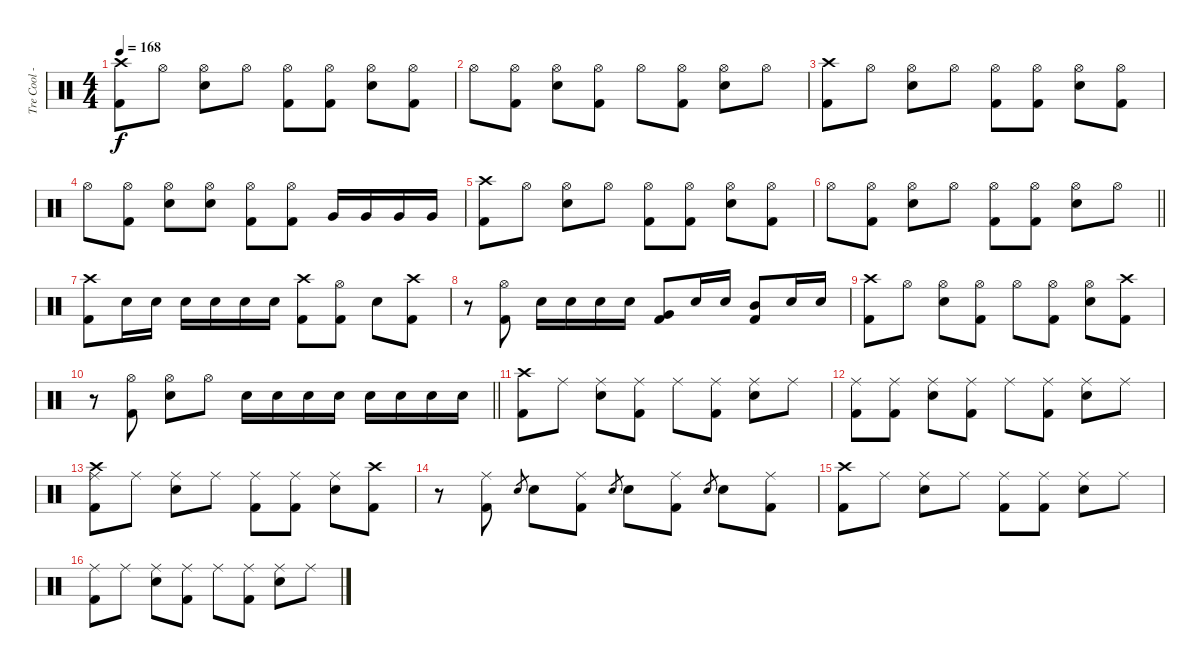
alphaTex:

\track ("Tre Cool - Percussion" "Tre Cool -") {instrument percussion}
\staff {score}
\articulation defaults
\ts (4 4)
\tempo 168
\clef neutral
\ks c
("Crash high (hit)" "Kick (hit) 2").8{dy f} "Hi-Hat (open)".8 ("Hi-Hat (open)" "Electric Snare (hit)").8 "Hi-Hat (open)".8 ("Hi-Hat (open)" "Kick (hit) 2").8 ("Hi-Hat (open)" "Kick (hit) 2").8 ("Hi-Hat (open)" "Electric Snare (hit)").8 ("Hi-Hat (open)" "Kick (hit) 2").8 |
"Hi-Hat (open)".8 ("Hi-Hat (open)" "Kick (hit) 2").8 ("Hi-Hat (open)" "Electric Snare (hit)").8 ("Hi-Hat (open)" "Kick (hit) 2").8 "Hi-Hat (open)".8 ("Hi-Hat (open)" "Kick (hit) 2").8 ("Hi-Hat (open)" "Electric Snare (hit)").8 "Hi-Hat (open)".8 |
("Crash high (hit)" "Kick (hit) 2").8 "Hi-Hat (open)".8 ("Hi-Hat (open)" "Electric Snare (hit)").8 "Hi-Hat (open)".8 ("Hi-Hat (open)" "Kick (hit) 2").8 ("Hi-Hat (open)" "Kick (hit) 2").8 ("Hi-Hat (open)" "Electric Snare (hit)").8 ("Hi-Hat (open)" "Kick (hit) 2").8 |
"Hi-Hat (open)".8 ("Hi-Hat (open)" "Kick (hit) 2").8 ("Hi-Hat (open)" "Electric Snare (hit)").8 ("Hi-Hat (open)" "Electric Snare (hit)").8 ("Hi-Hat (open)" "Kick (hit) 2").8 ("Hi-Hat (open)" "Kick (hit) 2").8 "Very Low Tom (hit)".16 "Very Low Tom (hit)".16 "Very Low Tom (hit)".16 "Very Low Tom (hit)".16 |
("Crash high (hit)" "Kick (hit) 2").8 "Hi-Hat (open)".8 ("Hi-Hat (open)" "Electric Snare (hit)").8 "Hi-Hat (open)".8 ("Hi-Hat (open)" "Kick (hit) 2").8 ("Hi-Hat (open)" "Kick (hit) 2").8 ("Hi-Hat (open)" "Electric Snare (hit)").8 ("Hi-Hat (open)" "Kick (hit) 2").8 |
\barLineRight lightlight "Hi-Hat (open)".8
("Hi-Hat (open)" "Kick (hit) 2").8 ("Hi-Hat (open)" "Electric Snare (hit)").8 "Hi-Hat (open)".8 ("Hi-Hat (open)" "Kick (hit) 2").8 ("Hi-Hat (open)" "Kick (hit) 2").8 ("Hi-Hat (open)" "Electric Snare (hit)").8 "Hi-Hat (open)".8 |
("Crash high (hit)" "Kick (hit) 2").8 "Electric Snare (hit)".16 "Electric Snare (hit)".16 "Electric Snare (hit)".16 "Electric Snare (hit)".16 "Electric Snare (hit)".16 "Electric Snare (hit)".16 ("Crash high (hit)" "Kick (hit) 2").8 ("Hi-Hat (open)" "Kick (hit) 2").8 "Electric Snare (hit)".8 ("Crash high (hit)" "Kick (hit) 2").8 |
r.8 ("Hi-Hat (open)" "Kick (hit) 2").8 "Electric Snare (hit)".16 "Electric Snare (hit)".16 "Electric Snare (hit)".16 "Electric Snare (hit)".16 ("Very Low Tom (hit)" "Kick (hit) 2").8 "Electric Snare (hit)".16 "Electric Snare (hit)".16 ("Mid Tom (hit)" "Kick (hit) 2").8 "Electric Snare (hit)".16 "Electric Snare (hit)".16 |
("Crash high (hit)" "Kick (hit) 2").8 "Hi-Hat (open)".8 ("Hi-Hat (open)" "Electric Snare (hit)").8 ("Hi-Hat (open)" "Kick (hit) 2").8 "Hi-Hat (open)".8 ("Hi-Hat (open)" "Kick (hit) 2").8 ("Hi-Hat (open)" "Electric Snare (hit)").8 ("Crash high (hit)" "Kick (hit) 2").8 |
\barLineRight lightlight
r.8 ("Hi-Hat (open)" "Kick (hit) 2").8 ("Hi-Hat (open)" "Electric Snare (hit)").8 "Hi-Hat (open)".8 "Electric Snare (hit)".16 "Electric Snare (hit)".16 "Electric Snare (hit)".16 "Electric Snare (hit)".16 "Electric Snare (hit)".16 "Electric Snare (hit)".16 "Electric Snare (hit)".16 "Electric Snare (hit)".16 |
("Crash high (hit)" "Kick (hit) 2").8 "Ride (middle)".8 ("Ride (middle)" "Electric Snare (hit)").8 ("Ride (middle)" "Kick (hit) 2").8 "Ride (middle)".8 ("Ride (middle)" "Kick (hit) 2").8 ("Ride (middle)" "Electric Snare (hit)").8 "Ride (middle)".8 |
("Ride (middle)" "Kick (hit) 2").8 ("Ride (middle)" "Kick (hit) 2").8 ("Ride (middle)" "Electric Snare (hit)").8 ("Ride (middle)" "Kick (hit) 2").8 "Ride (middle)".8 ("Ride (middle)" "Kick (hit) 2").8 ("Ride (middle)" "Electric Snare (hit)").8 "Ride (middle)".8 |
("Crash high (hit)" "Ride (middle)" "Kick (hit) 2").8 "Ride (middle)".8 ("Ride (middle)" "Electric Snare (hit)").8 "Ride (middle)".8 ("Ride (middle)" "Kick (hit) 2").8 ("Ride (middle)" "Kick (hit) 2").8 ("Ride (middle)" "Electric Snare (hit)").8 ("Crash high (hit)" "Kick (hit) 2").8 |
r.8 ("Ride (middle)" "Kick (hit) 2").8 "Electric Snare (hit)".8{gr} "Electric Snare (hit)".8 ("Ride (middle)" "Kick (hit) 2").8 "Electric Snare (hit)".8{gr} "Electric Snare (hit)".8 ("Ride (middle)" "Kick (hit) 2").8 "Electric Snare (hit)".8{gr} "Electric Snare (hit)".8 ("Ride (middle)" "Kick (hit) 2").8 |
("Crash high (hit)" "Kick (hit) 2").8 "Ride (middle)".8 ("Ride (middle)" "Electric Snare (hit)").8 "Ride (middle)".8 ("Ride (middle)" "Kick (hit) 2").8 ("Ride (middle)" "Kick (hit) 2").8 ("Ride (middle)" "Electric Snare (hit)").8 "Ride (middle)".8 |
("Ride (middle)" "Kick (hit) 2").8 "Ride (middle)".8 ("Ride (middle)" "Electric Snare (hit)").8 ("Ride (middle)" "Kick (hit) 2").8 "Ride (middle)".8 ("Ride (middle)" "Kick (hit) 2").8 ("Ride (middle)" "Electric Snare (hit)").8 "Ride (middle)".8
